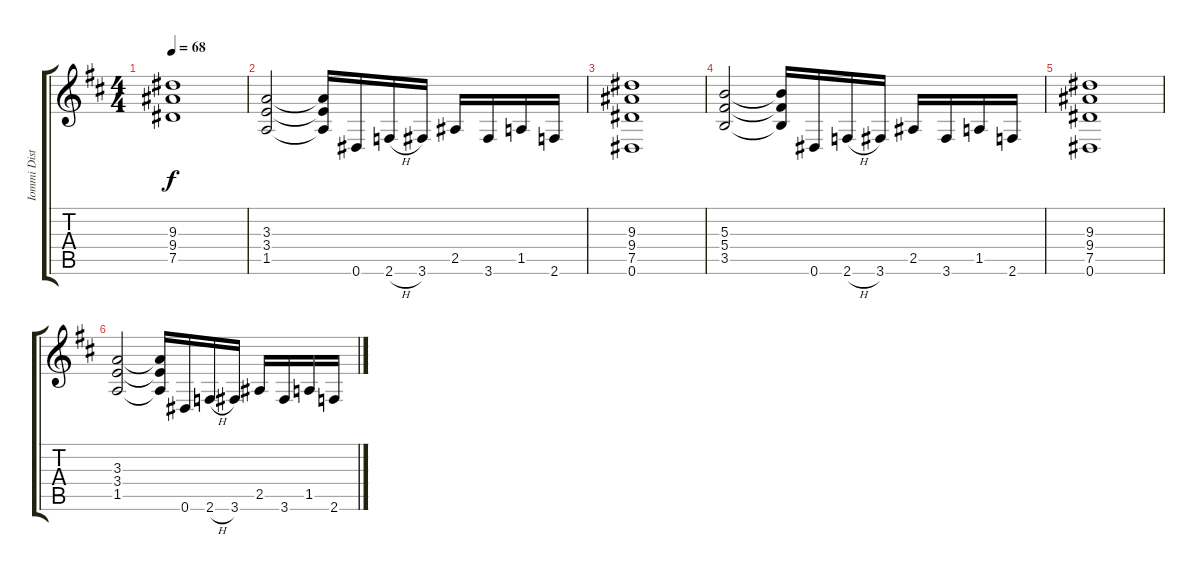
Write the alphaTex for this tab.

\track ("Iommi Distortion" "Iommi Dist") {instrument distortionguitar}
\staff {score tabs}
\tuning (Eb4 Bb3 Gb3 Db3 Ab2 Eb2) {hide}
\ts (4 4)
\tempo 68
\clef g2
\ks d
(9.3 9.4 7.5).1{dy f} |
(3.3 3.4 1.5).2 (3.3{t} 3.4{t} 1.5{t}).16 0.6.16 2.6{h}.16 3.6.16 2.5.16 3.6.16 1.5.16 2.6.16 |
(9.3 9.4 7.5 0.6).1 |
(5.3 5.4 3.5).2 (5.3{t} 5.4{t} 3.5{t}).16 0.6.16 2.6{h}.16 3.6.16 2.5.16 3.6.16 1.5.16 2.6.16 |
(9.3 9.4 7.5 0.6).1 |
(3.3 3.4 1.5).2 (3.3{t} 3.4{t} 1.5{t}).16 0.6.16 2.6{h}.16 3.6.16 2.5.16 3.6.16 1.5.16 2.6.16
